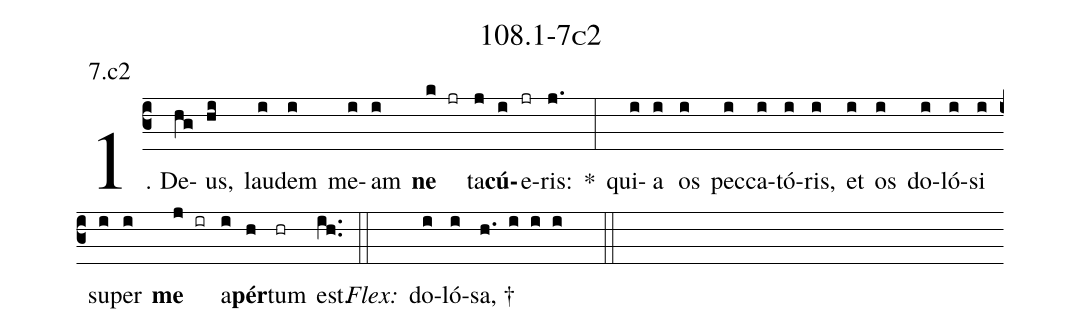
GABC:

name: 108.1-7c2;
annotation: 7.c2;
%%
(c3)1. De(hg)us,(hi) lau(i)dem(i) me(i)am(i) <b>ne</b>(k jr) ta(j)<b>cú</b>(i)e(jr)ris:(j.) *(:) qui(i)a(i) os(i) pec(i)ca(i)tó(i)ris,(i) et(i) os(i) do(i)ló(i)si(i) su(i)per(i) <b>me</b>(j ir) a(i)<b>pér</b>(h)tum(hr) est.(ih..) (::)
<i>Flex:</i>()  do(i)ló(i)sa, †(h. i i i  ::)
